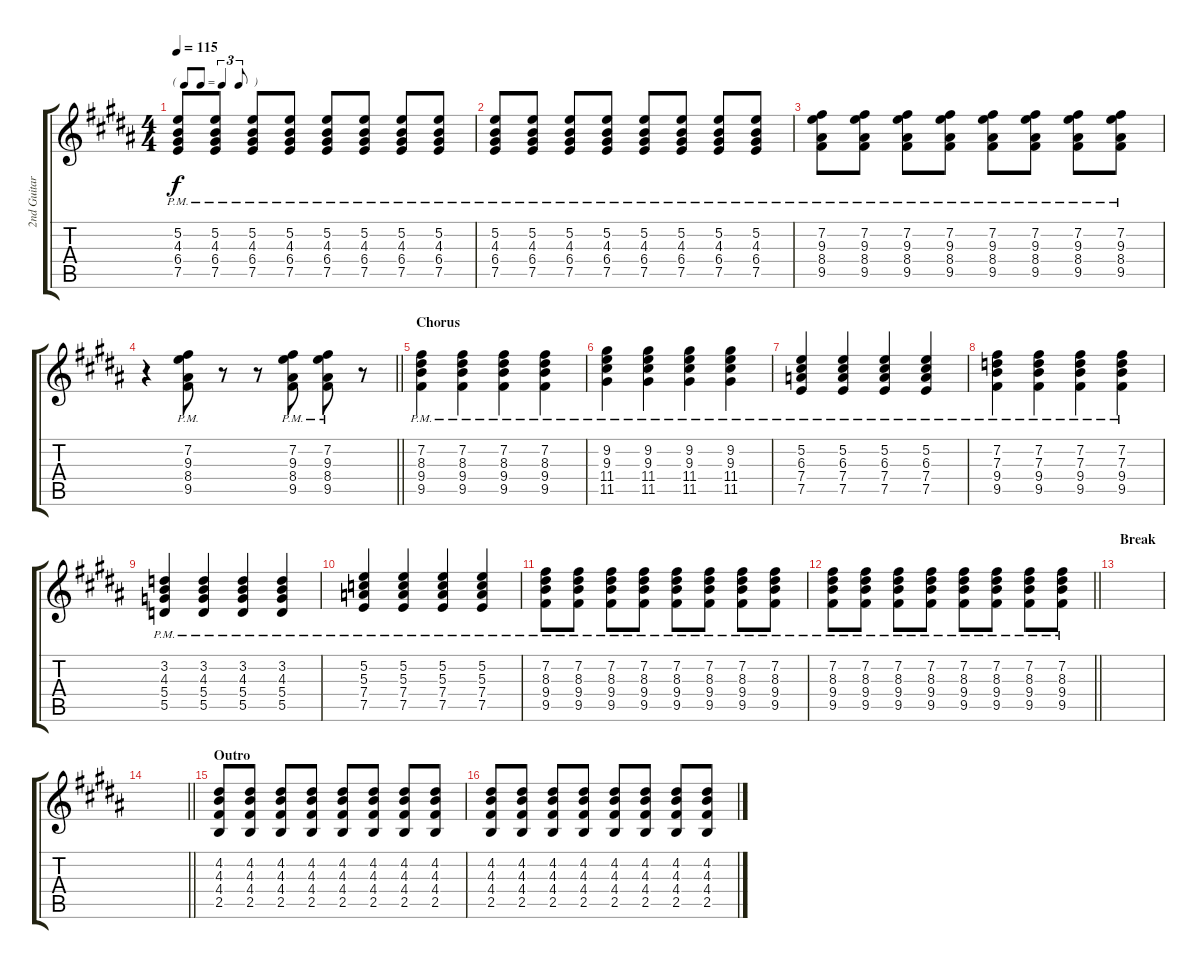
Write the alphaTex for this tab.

\track ("2nd Guitar" "2nd Guitar") {instrument electricguitarjazz}
\staff {score tabs}
\tuning (E4 B3 G3 D3 A2 E2) {hide}
\ts (4 4)
\tf triplet8th
\tempo 115
\clef g2
\ks b
(5.2{pm} 4.3{pm} 6.4{pm} 7.5{pm}).8{dy f} (5.2{pm} 4.3{pm} 6.4{pm} 7.5{pm}).8 (5.2{pm} 4.3{pm} 6.4{pm} 7.5{pm}).8 (5.2{pm} 4.3{pm} 6.4{pm} 7.5{pm}).8 (5.2{pm} 4.3{pm} 6.4{pm} 7.5{pm}).8 (5.2{pm} 4.3{pm} 6.4{pm} 7.5{pm}).8 (5.2{pm} 4.3{pm} 6.4{pm} 7.5{pm}).8 (5.2{pm} 4.3{pm} 6.4{pm} 7.5{pm}).8 |
(5.2{pm} 4.3{pm} 6.4{pm} 7.5{pm}).8 (5.2{pm} 4.3{pm} 6.4{pm} 7.5{pm}).8 (5.2{pm} 4.3{pm} 6.4{pm} 7.5{pm}).8 (5.2{pm} 4.3{pm} 6.4{pm} 7.5{pm}).8 (5.2{pm} 4.3{pm} 6.4{pm} 7.5{pm}).8 (5.2{pm} 4.3{pm} 6.4{pm} 7.5{pm}).8 (5.2{pm} 4.3{pm} 6.4{pm} 7.5{pm}).8 (5.2{pm} 4.3{pm} 6.4{pm} 7.5{pm}).8 |
(7.2{pm} 9.3{pm} 8.4{pm} 9.5{pm}).8 (7.2{pm} 9.3{pm} 8.4{pm} 9.5{pm}).8 (7.2{pm} 9.3{pm} 8.4{pm} 9.5{pm}).8 (7.2{pm} 9.3{pm} 8.4{pm} 9.5{pm}).8 (7.2{pm} 9.3{pm} 8.4{pm} 9.5{pm}).8 (7.2{pm} 9.3{pm} 8.4{pm} 9.5{pm}).8 (7.2{pm} 9.3{pm} 8.4{pm} 9.5{pm}).8 (7.2{pm} 9.3{pm} 8.4{pm} 9.5{pm}).8 |
\barLineRight lightlight
r.4 (7.2{pm} 9.3{pm} 8.4{pm} 9.5{pm}).8 r.8 r.8 (7.2{pm} 9.3{pm} 8.4{pm} 9.5{pm}).8 (7.2{pm} 9.3{pm} 8.4{pm} 9.5{pm}).8 r.8 |
\section ("" "Chorus")
(7.2{pm} 8.3{pm} 9.4{pm} 9.5{pm}).4 (7.2{pm} 8.3{pm} 9.4{pm} 9.5{pm}).4 (7.2{pm} 8.3{pm} 9.4{pm} 9.5{pm}).4 (7.2{pm} 8.3{pm} 9.4{pm} 9.5{pm}).4 |
(9.2{pm} 9.3{pm} 11.4{pm} 11.5{pm}).4 (9.2{pm} 9.3{pm} 11.4{pm} 11.5{pm}).4 (9.2{pm} 9.3{pm} 11.4{pm} 11.5{pm}).4 (9.2{pm} 9.3{pm} 11.4{pm} 11.5{pm}).4 |
(5.2{pm} 6.3{pm} 7.4{pm} 7.5{pm}).4 (5.2{pm} 6.3{pm} 7.4{pm} 7.5{pm}).4 (5.2{pm} 6.3{pm} 7.4{pm} 7.5{pm}).4 (5.2{pm} 6.3{pm} 7.4{pm} 7.5{pm}).4 |
(7.2{pm} 7.3{pm} 9.4{pm} 9.5{pm}).4 (7.2{pm} 7.3{pm} 9.4{pm} 9.5{pm}).4 (7.2{pm} 7.3{pm} 9.4{pm} 9.5{pm}).4 (7.2{pm} 7.3{pm} 9.4{pm} 9.5{pm}).4 |
(3.2{pm} 4.3{pm} 5.4{pm} 5.5{pm}).4 (3.2{pm} 4.3{pm} 5.4{pm} 5.5{pm}).4 (3.2{pm} 4.3{pm} 5.4{pm} 5.5{pm}).4 (3.2{pm} 4.3{pm} 5.4{pm} 5.5{pm}).4 |
(5.2{pm} 5.3{pm} 7.4{pm} 7.5{pm}).4 (5.2{pm} 5.3{pm} 7.4{pm} 7.5{pm}).4 (5.2{pm} 5.3{pm} 7.4{pm} 7.5{pm}).4 (5.2{pm} 5.3{pm} 7.4{pm} 7.5{pm}).4 |
(7.2{pm} 8.3{pm} 9.4{pm} 9.5{pm}).8 (7.2{pm} 8.3{pm} 9.4{pm} 9.5{pm}).8 (7.2{pm} 8.3{pm} 9.4{pm} 9.5{pm}).8 (7.2{pm} 8.3{pm} 9.4{pm} 9.5{pm}).8 (7.2{pm} 8.3{pm} 9.4{pm} 9.5{pm}).8 (7.2{pm} 8.3{pm} 9.4{pm} 9.5{pm}).8 (7.2{pm} 8.3{pm} 9.4{pm} 9.5{pm}).8 (7.2{pm} 8.3{pm} 9.4{pm} 9.5{pm}).8 |
\barLineRight lightlight
(7.2{pm} 8.3{pm} 9.4{pm} 9.5{pm}).8 (7.2{pm} 8.3{pm} 9.4{pm} 9.5{pm}).8 (7.2{pm} 8.3{pm} 9.4{pm} 9.5{pm}).8 (7.2{pm} 8.3{pm} 9.4{pm} 9.5{pm}).8 (7.2{pm} 8.3{pm} 9.4{pm} 9.5{pm}).8 (7.2{pm} 8.3{pm} 9.4{pm} 9.5{pm}).8 (7.2{pm} 8.3{pm} 9.4{pm} 9.5{pm}).8 (7.2{pm} 8.3{pm} 9.4{pm} 9.5{pm}).8 |
\section ("" "Break")
|
\barLineRight lightlight
|
\section ("" "Outro")
(4.2 4.3 4.4 2.5).8 (4.2 4.3 4.4 2.5).8 (4.2 4.3 4.4 2.5).8 (4.2 4.3 4.4 2.5).8 (4.2 4.3 4.4 2.5).8 (4.2 4.3 4.4 2.5).8 (4.2 4.3 4.4 2.5).8 (4.2 4.3 4.4 2.5).8 |
(4.2 4.3 4.4 2.5).8 (4.2 4.3 4.4 2.5).8 (4.2 4.3 4.4 2.5).8 (4.2 4.3 4.4 2.5).8 (4.2 4.3 4.4 2.5).8 (4.2 4.3 4.4 2.5).8 (4.2 4.3 4.4 2.5).8 (4.2 4.3 4.4 2.5).8
